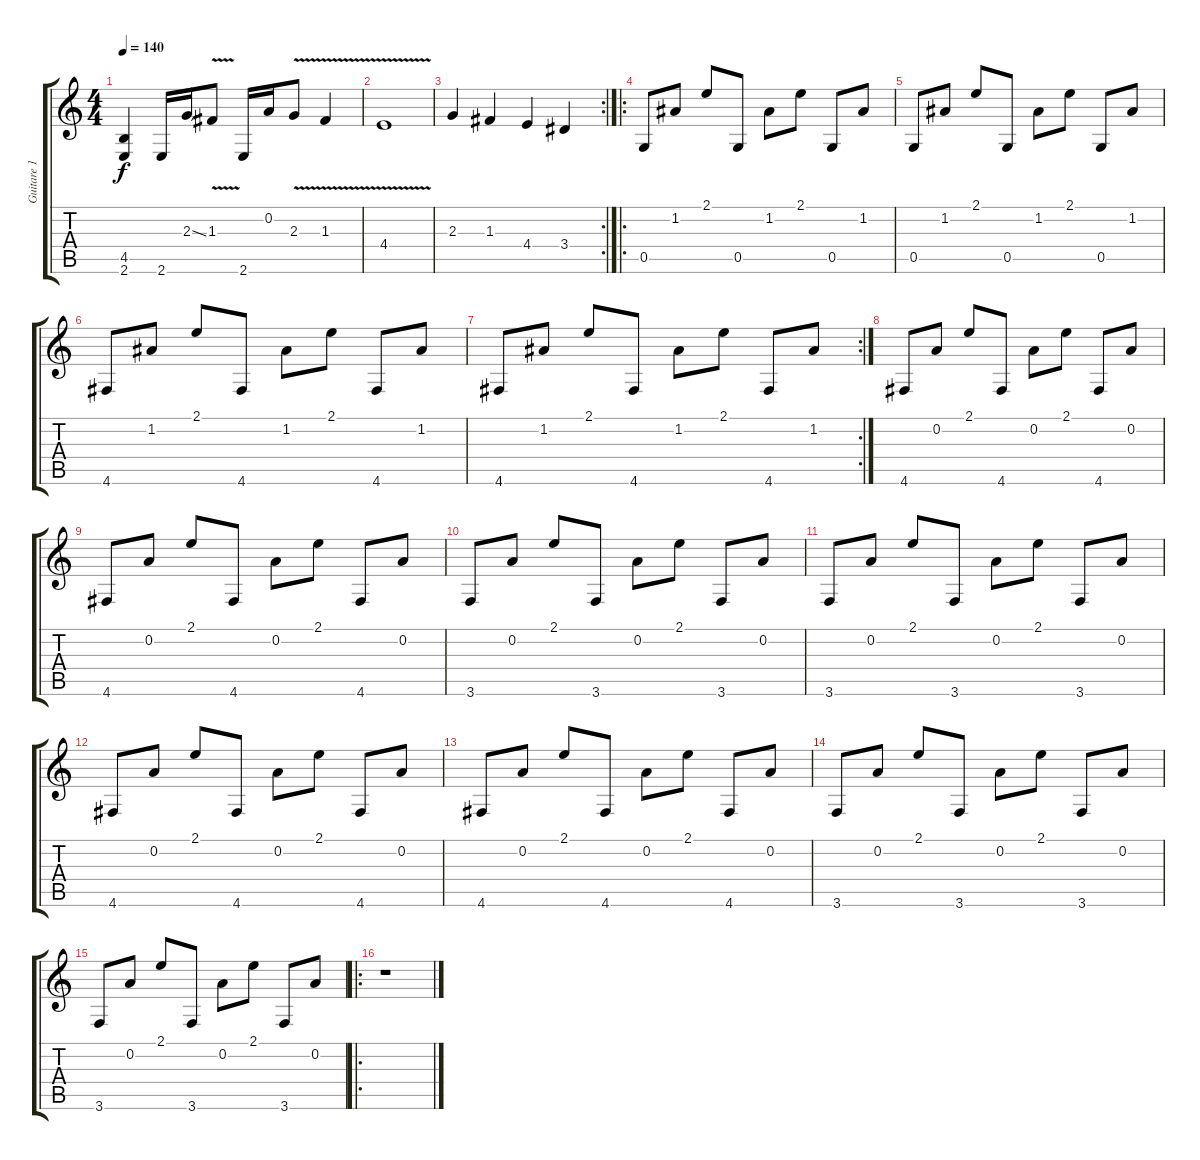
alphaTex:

\track ("Guitare 1" "Guitare 1") {instrument overdrivenguitar}
\staff {score tabs}
\tuning (D4 A3 F3 C3 G2 D2) {hide}
\ts (4 4)
\tempo 140
\clef g2
\ks c
(4.5 2.6).4{dy f} 2.6.16 2.3{ss}.16 1.3{v}.8 2.6.16 0.2.16 2.3{v}.8 1.3{v}.4 |
4.4{v}.1 |
\rc 2
2.3.4 1.3.4 4.4.4 3.4.4 |
\ro
0.5.8{instrument acousticguitarnylon} 1.2.8{instrument acousticguitarnylon} 2.1.8{instrument acousticguitarnylon} 0.5.8{instrument acousticguitarnylon} 1.2.8{instrument acousticguitarnylon} 2.1.8{instrument acousticguitarnylon} 0.5.8{instrument acousticguitarnylon} 1.2.8{instrument acousticguitarnylon} |
0.5.8{instrument acousticguitarnylon} 1.2.8{instrument acousticguitarnylon} 2.1.8{instrument acousticguitarnylon} 0.5.8{instrument acousticguitarnylon} 1.2.8{instrument acousticguitarnylon} 2.1.8{instrument acousticguitarnylon} 0.5.8{instrument acousticguitarnylon} 1.2.8{instrument acousticguitarnylon} |
4.6.8{instrument acousticguitarnylon} 1.2.8{instrument acousticguitarnylon} 2.1.8{instrument acousticguitarnylon} 4.6.8{instrument acousticguitarnylon} 1.2.8{instrument acousticguitarnylon} 2.1.8{instrument acousticguitarnylon} 4.6.8{instrument acousticguitarnylon} 1.2.8{instrument acousticguitarnylon} |
\rc 2
4.6.8{instrument acousticguitarnylon} 1.2.8{instrument acousticguitarnylon} 2.1.8{instrument acousticguitarnylon} 4.6.8{instrument acousticguitarnylon} 1.2.8{instrument acousticguitarnylon} 2.1.8{instrument acousticguitarnylon} 4.6.8{instrument acousticguitarnylon} 1.2.8{instrument acousticguitarnylon} |
4.6.8{instrument acousticguitarnylon} 0.2.8{instrument acousticguitarnylon} 2.1.8{instrument acousticguitarnylon} 4.6.8{instrument acousticguitarnylon} 0.2.8{instrument acousticguitarnylon} 2.1.8{instrument acousticguitarnylon} 4.6.8{instrument acousticguitarnylon} 0.2.8{instrument acousticguitarnylon} |
4.6.8{instrument acousticguitarnylon} 0.2.8{instrument acousticguitarnylon} 2.1.8{instrument acousticguitarnylon} 4.6.8{instrument acousticguitarnylon} 0.2.8{instrument acousticguitarnylon} 2.1.8{instrument acousticguitarnylon} 4.6.8{instrument acousticguitarnylon} 0.2.8{instrument acousticguitarnylon} |
3.6.8{instrument acousticguitarnylon} 0.2.8{instrument acousticguitarnylon} 2.1.8{instrument acousticguitarnylon} 3.6.8{instrument acousticguitarnylon} 0.2.8{instrument acousticguitarnylon} 2.1.8{instrument acousticguitarnylon} 3.6.8{instrument acousticguitarnylon} 0.2.8{instrument acousticguitarnylon} |
3.6.8{instrument acousticguitarnylon} 0.2.8{instrument acousticguitarnylon} 2.1.8{instrument acousticguitarnylon} 3.6.8{instrument acousticguitarnylon} 0.2.8{instrument acousticguitarnylon} 2.1.8{instrument acousticguitarnylon} 3.6.8{instrument acousticguitarnylon} 0.2.8{instrument acousticguitarnylon} |
4.6.8{instrument acousticguitarnylon} 0.2.8{instrument acousticguitarnylon} 2.1.8{instrument acousticguitarnylon} 4.6.8{instrument acousticguitarnylon} 0.2.8{instrument acousticguitarnylon} 2.1.8{instrument acousticguitarnylon} 4.6.8{instrument acousticguitarnylon} 0.2.8{instrument acousticguitarnylon} |
4.6.8{instrument acousticguitarnylon} 0.2.8{instrument acousticguitarnylon} 2.1.8{instrument acousticguitarnylon} 4.6.8{instrument acousticguitarnylon} 0.2.8{instrument acousticguitarnylon} 2.1.8{instrument acousticguitarnylon} 4.6.8{instrument acousticguitarnylon} 0.2.8{instrument acousticguitarnylon} |
3.6.8{instrument acousticguitarnylon} 0.2.8{instrument acousticguitarnylon} 2.1.8{instrument acousticguitarnylon} 3.6.8{instrument acousticguitarnylon} 0.2.8{instrument acousticguitarnylon} 2.1.8{instrument acousticguitarnylon} 3.6.8{instrument acousticguitarnylon} 0.2.8{instrument acousticguitarnylon} |
3.6.8{instrument acousticguitarnylon} 0.2.8{instrument acousticguitarnylon} 2.1.8{instrument acousticguitarnylon} 3.6.8{instrument acousticguitarnylon} 0.2.8{instrument acousticguitarnylon} 2.1.8{instrument acousticguitarnylon} 3.6.8{instrument acousticguitarnylon} 0.2.8{instrument acousticguitarnylon} |
\ro
r.1
